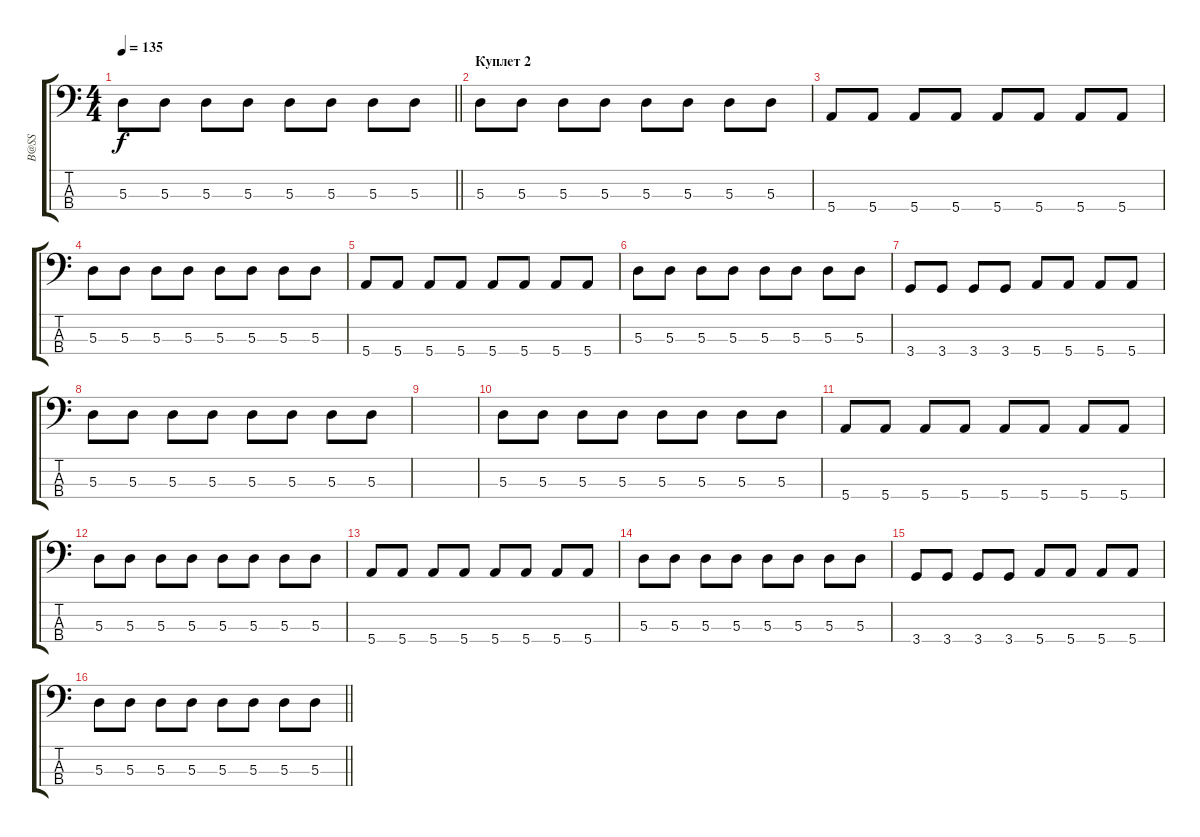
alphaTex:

\track ("B@SS" "B@SS") {instrument synthbass2}
\staff {score tabs}
\tuning (G2 D2 A1 E1) {hide}
\ts (4 4)
\tempo 135
\clef f4
\barLineRight lightlight
\ks c
5.3.8{dy f} 5.3.8 5.3.8 5.3.8 5.3.8 5.3.8 5.3.8 5.3.8 |
\section ("" "Куплет 2")
5.3.8 5.3.8 5.3.8 5.3.8 5.3.8 5.3.8 5.3.8 5.3.8 |
5.4.8 5.4.8 5.4.8 5.4.8 5.4.8 5.4.8 5.4.8 5.4.8 |
5.3.8 5.3.8 5.3.8 5.3.8 5.3.8 5.3.8 5.3.8 5.3.8 |
5.4.8 5.4.8 5.4.8 5.4.8 5.4.8 5.4.8 5.4.8 5.4.8 |
5.3.8 5.3.8 5.3.8 5.3.8 5.3.8 5.3.8 5.3.8 5.3.8 |
3.4.8 3.4.8 3.4.8 3.4.8 5.4.8 5.4.8 5.4.8 5.4.8 |
5.3.8 5.3.8 5.3.8 5.3.8 5.3.8 5.3.8 5.3.8 5.3.8 |
|
5.3.8 5.3.8 5.3.8 5.3.8 5.3.8 5.3.8 5.3.8 5.3.8 |
5.4.8 5.4.8 5.4.8 5.4.8 5.4.8 5.4.8 5.4.8 5.4.8 |
5.3.8 5.3.8 5.3.8 5.3.8 5.3.8 5.3.8 5.3.8 5.3.8 |
5.4.8 5.4.8 5.4.8 5.4.8 5.4.8 5.4.8 5.4.8 5.4.8 |
5.3.8 5.3.8 5.3.8 5.3.8 5.3.8 5.3.8 5.3.8 5.3.8 |
3.4.8 3.4.8 3.4.8 3.4.8 5.4.8 5.4.8 5.4.8 5.4.8 |
\barLineRight lightlight
5.3.8 5.3.8 5.3.8 5.3.8 5.3.8 5.3.8 5.3.8 5.3.8
